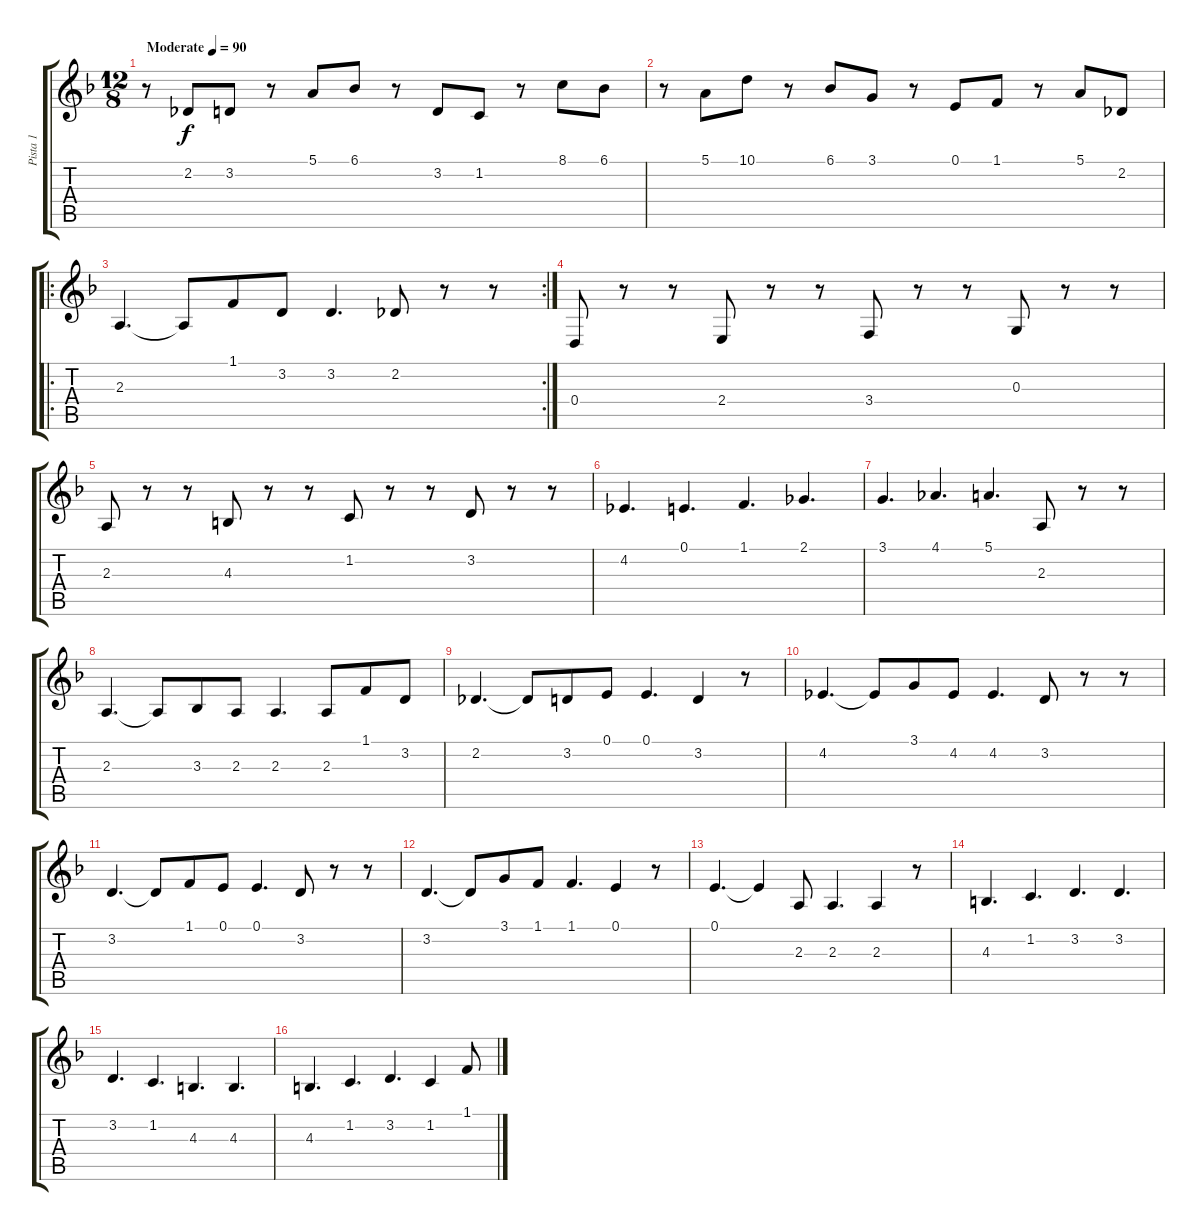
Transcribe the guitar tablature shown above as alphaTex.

\track ("Pista 1" "Pista 1") {instrument choiraahs}
\staff {score tabs}
\tuning (E4 B3 G3 D3 A2 E2) {hide}
\ts (12 8)
\tempo (90 "Moderate")
\clef g2
\ks dminor
r.8{dy f instrument choiraahs} 2.2.8 3.2.8 r.8 5.1.8 6.1.8 r.8 3.2.8 1.2.8 r.8 8.1.8 6.1.8 |
r.8 5.1.8 10.1.8 r.8 6.1.8 3.1.8 r.8 0.1.8 1.1.8 r.8 5.1.8 2.2.8 |
\ro
\rc 2
2.3.4{d} 2.3{t}.8 1.1.8 3.2.8 3.2.4{d} 2.2.8 r.8 r.8 |
0.4.8 r.8 r.8 2.4.8 r.8 r.8 3.4.8 r.8 r.8 0.3.8 r.8 r.8 |
2.3.8 r.8 r.8 4.3.8 r.8 r.8 1.2.8 r.8 r.8 3.2.8 r.8 r.8 |
4.2.4{d} 0.1.4{d} 1.1.4{d} 2.1.4{d} |
3.1.4{d} 4.1.4{d} 5.1.4{d} 2.3.8 r.8 r.8 |
2.3.4{d} 2.3{t}.8 3.3.8 2.3.8 2.3.4{d} 2.3.8 1.1.8 3.2.8 |
2.2.4{d} 2.2{t}.8 3.2.8 0.1.8 0.1.4{d} 3.2.4 r.8 |
4.2.4{d} 4.2{t}.8 3.1.8 4.2.8 4.2.4{d} 3.2.8 r.8 r.8 |
3.2.4{d} 3.2{t}.8 1.1.8 0.1.8 0.1.4{d} 3.2.8 r.8 r.8 |
3.2.4{d} 3.2{t}.8 3.1.8 1.1.8 1.1.4{d} 0.1.4 r.8 |
0.1.4{d} 0.1{t}.4 2.3.8 2.3.4{d} 2.3.4 r.8 |
4.3.4{d} 1.2.4{d} 3.2.4{d} 3.2.4{d} |
3.2.4{d} 1.2.4{d} 4.3.4{d} 4.3.4{d} |
4.3.4{d} 1.2.4{d} 3.2.4{d} 1.2.4 1.1.8
